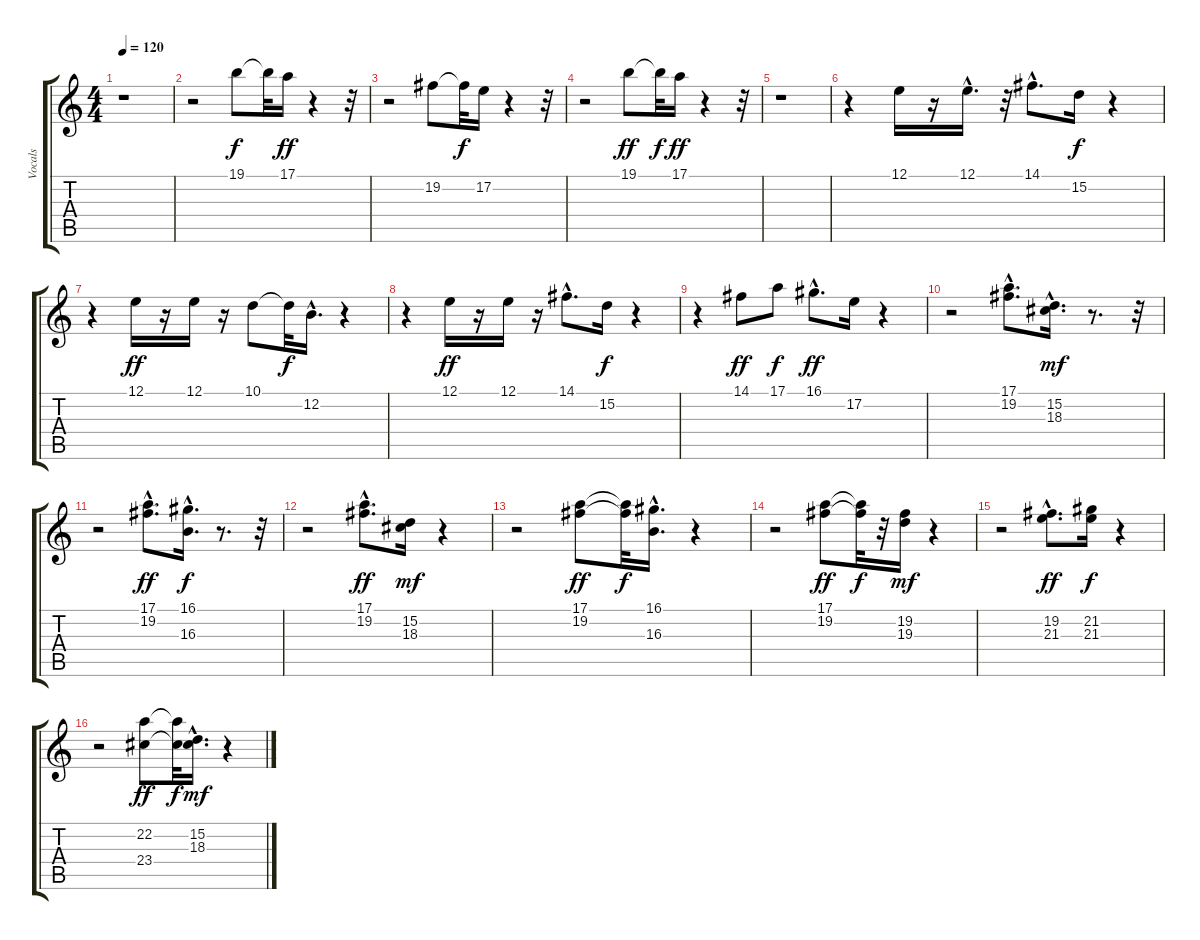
\track ("Vocals              " "Vocals    ") {instrument voiceoohs}
\staff {score tabs}
\tuning (E4 B3 G3 D3 A2 E2) {hide}
\ts (4 4)
\tempo 120
\clef g2
\ks c
r.1{dy f} |
r.2 19.1.8 19.1{t}.32 17.1.16{dy ff} r.4 r.32 |
r.2 19.2.8 19.2{t}.32{dy f} 17.2.16 r.4 r.32 |
r.2 19.1.8{dy ff} 19.1{t}.32{dy f} 17.1.16{dy ff} r.4 r.32 |
r.1 |
r.4 12.1.16 r.16 12.1{hac}.16{d} r.32 14.1{hac}.8{d} 15.2.16{dy f} r.4 |
r.4 12.1.16{dy ff} r.16 12.1.16 r.16 10.1.8 10.1{t}.32{dy f} 12.2{hac}.16{d} r.4 |
r.4 12.1.16{dy ff} r.16 12.1.16 r.16 14.1{hac}.8{d} 15.2.16{dy f} r.4 |
r.4 14.1.8{dy ff} 17.1.8{dy f} 16.1{hac}.8{d dy ff} 17.2.16 r.4 |
r.2 (17.1{hac} 19.2{hac}).8{d} (15.2{hac} 18.3{hac}).16{d dy mf} r.8{d} r.32 |
r.2 (17.1{hac} 19.2{hac}).8{d dy ff} (16.1{hac} 16.3).16{d dy f} r.8{d} r.32 |
r.2 (17.1{hac} 19.2).8{d dy ff} (15.2 18.3).16{dy mf} r.4 |
r.2 (17.1 19.2).8{dy ff} (17.1{t} 19.2{t}).32{dy f} (16.1{hac} 16.3).16{d} r.4 |
r.2 (17.1 19.2).8{dy ff} (17.1{t} 19.2{t}).32{dy f} r.32 (19.2 19.3).16{dy mf} r.4 |
r.2 (19.2{hac} 21.3{hac}).8{d dy ff} (21.2 21.3).16{dy f} r.4 |
r.2 (22.2 23.4).8{dy ff} (22.2{t} 23.4{t}).32{dy f} (15.2{hac} 18.3).16{d dy mf} r.4
